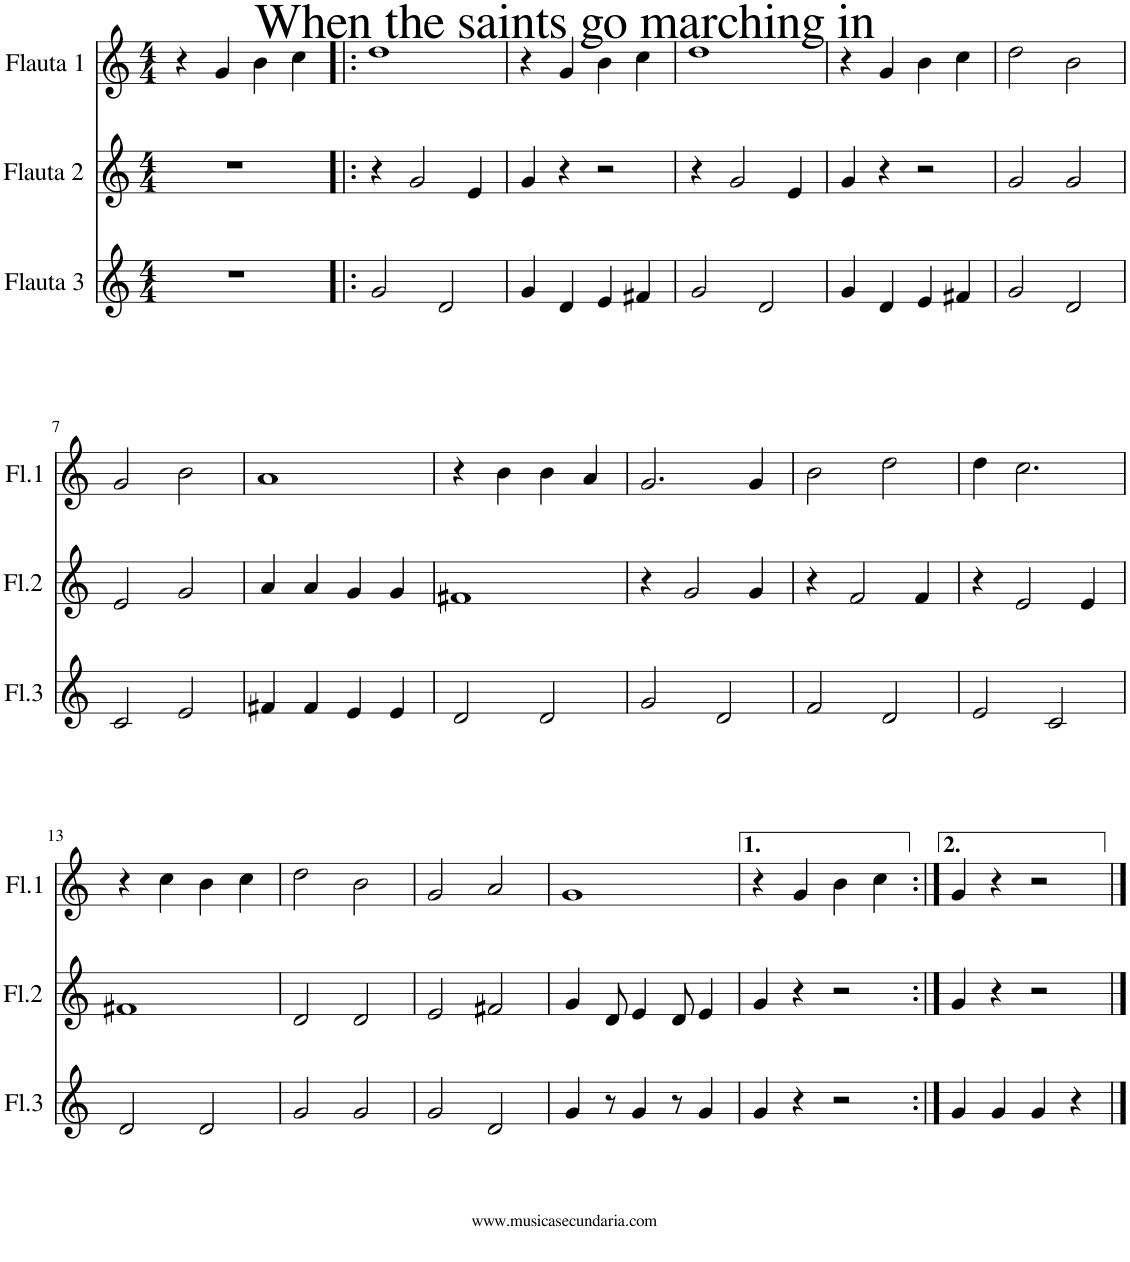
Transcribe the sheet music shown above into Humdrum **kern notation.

**kern	**kern	**kern
*part3	*part2	*part1
*staff3	*staff2	*staff1
*I"Flauta 3	*I"Flauta 2	*I"Flauta 1
*I'Fl.3	*I'Fl.2	*I'Fl.1
*clefG2	*clefG2	*clefG2
*k[]	*k[]	*k[]
*M4/4	*M4/4	*M4/4
=1	=1	=1
1r	1r	4r
.	.	4g/
.	.	4b\
.	.	4cc\
=2!|:	=2!|:	=2!|:
2g/	4r	1dd
.	2g/	.
2d/	.	.
.	4e/	.
=3	=3	=3
4g/	4g/	4r
4d/	4r	4g/
4e/	2r	4b\
4f#X/	.	4cc\
=4	=4	=4
2g/	4r	1dd
.	2g/	.
2d/	.	.
.	4e/	.
=5	=5	=5
4g/	4g/	4r
4d/	4r	4g/
4e/	2r	4b\
4f#X/	.	4cc\
=6	=6	=6
2g/	2g/	2dd\
2d/	2g/	2b\
!!LO:LB:g=z
=7	=7	=7
2c/	2e/	2g/
2e/	2g/	2b\
=8	=8	=8
4f#X/	4a/	1a
4f#/	4a/	.
4e/	4g/	.
4e/	4g/	.
=9	=9	=9
2d/	1f#X	4r
.	.	4b\
2d/	.	4b\
.	.	4a/
=10	=10	=10
2g/	4r	2.g/
.	2g/	.
2d/	.	.
.	4g/	4g/
=11	=11	=11
2f/	4r	2b\
.	2f/	.
2d/	.	2dd\
.	4f/	.
=12	=12	=12
2e/	4r	4dd\
.	2e/	2.cc\
2c/	.	.
.	4e/	.
!!LO:LB:g=z
=13	=13	=13
2d/	1f#X	4r
.	.	4cc\
2d/	.	4b\
.	.	4cc\
=14	=14	=14
2g/	2d/	2dd\
2g/	2d/	2b\
=15	=15	=15
2g/	2e/	2g/
2d/	2f#X/	2a/
=16	=16	=16
4g/	4g/	1g
8r	8d/	.
4g/	4e/	.
8r	8d/	.
4g/	4e/	.
=17	=17	=17
4g/	4g/	4r
4r	4r	4g/
2r	2r	4b\
.	.	4cc\
=18:|!	=18:|!	=18:|!
4g/	4g/	4g/
4g/	4r	4r
4g/	2r	2r
4r	.	.
==	==	==
*-	*-	*-
